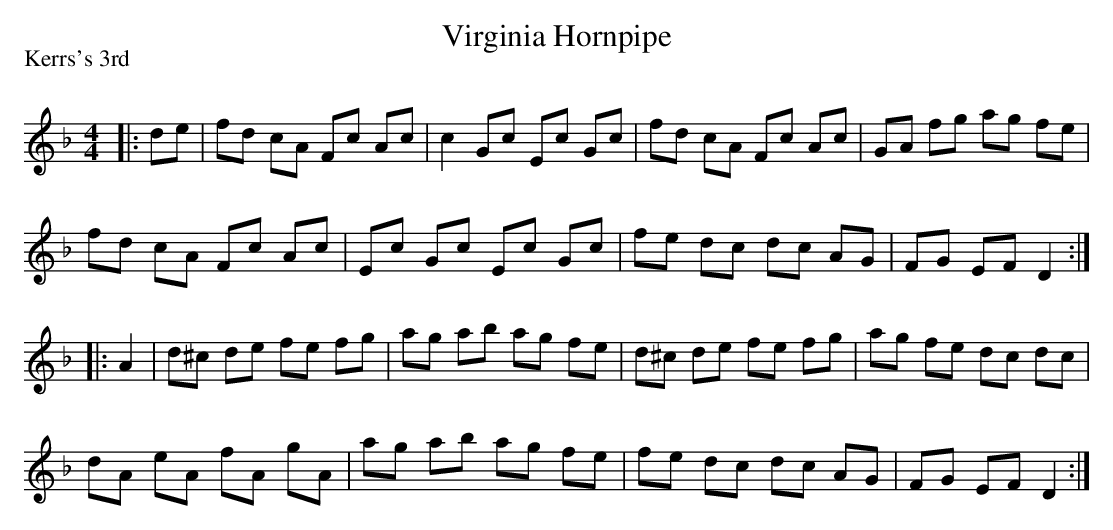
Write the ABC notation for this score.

X:1
T: Virginia Hornpipe
P:Kerrs's 3rd
Q: 232
K:Dm
M:4/4
L:1/8
|:de|fd cA Fc Ac|c2 Gc Ec Gc|fd cA Fc Ac|GA fg ag fe|
fd cA Fc Ac|Ec Gc Ec Gc|fe dc dc AG|FG EF D2:|
|:A2|d^c de fe fg|ag ab ag fe|d^c de fe fg|ag fe dc dc|
dA eA fA gA|ag ab ag fe|fe dc dc AG|FG EF D2:|
